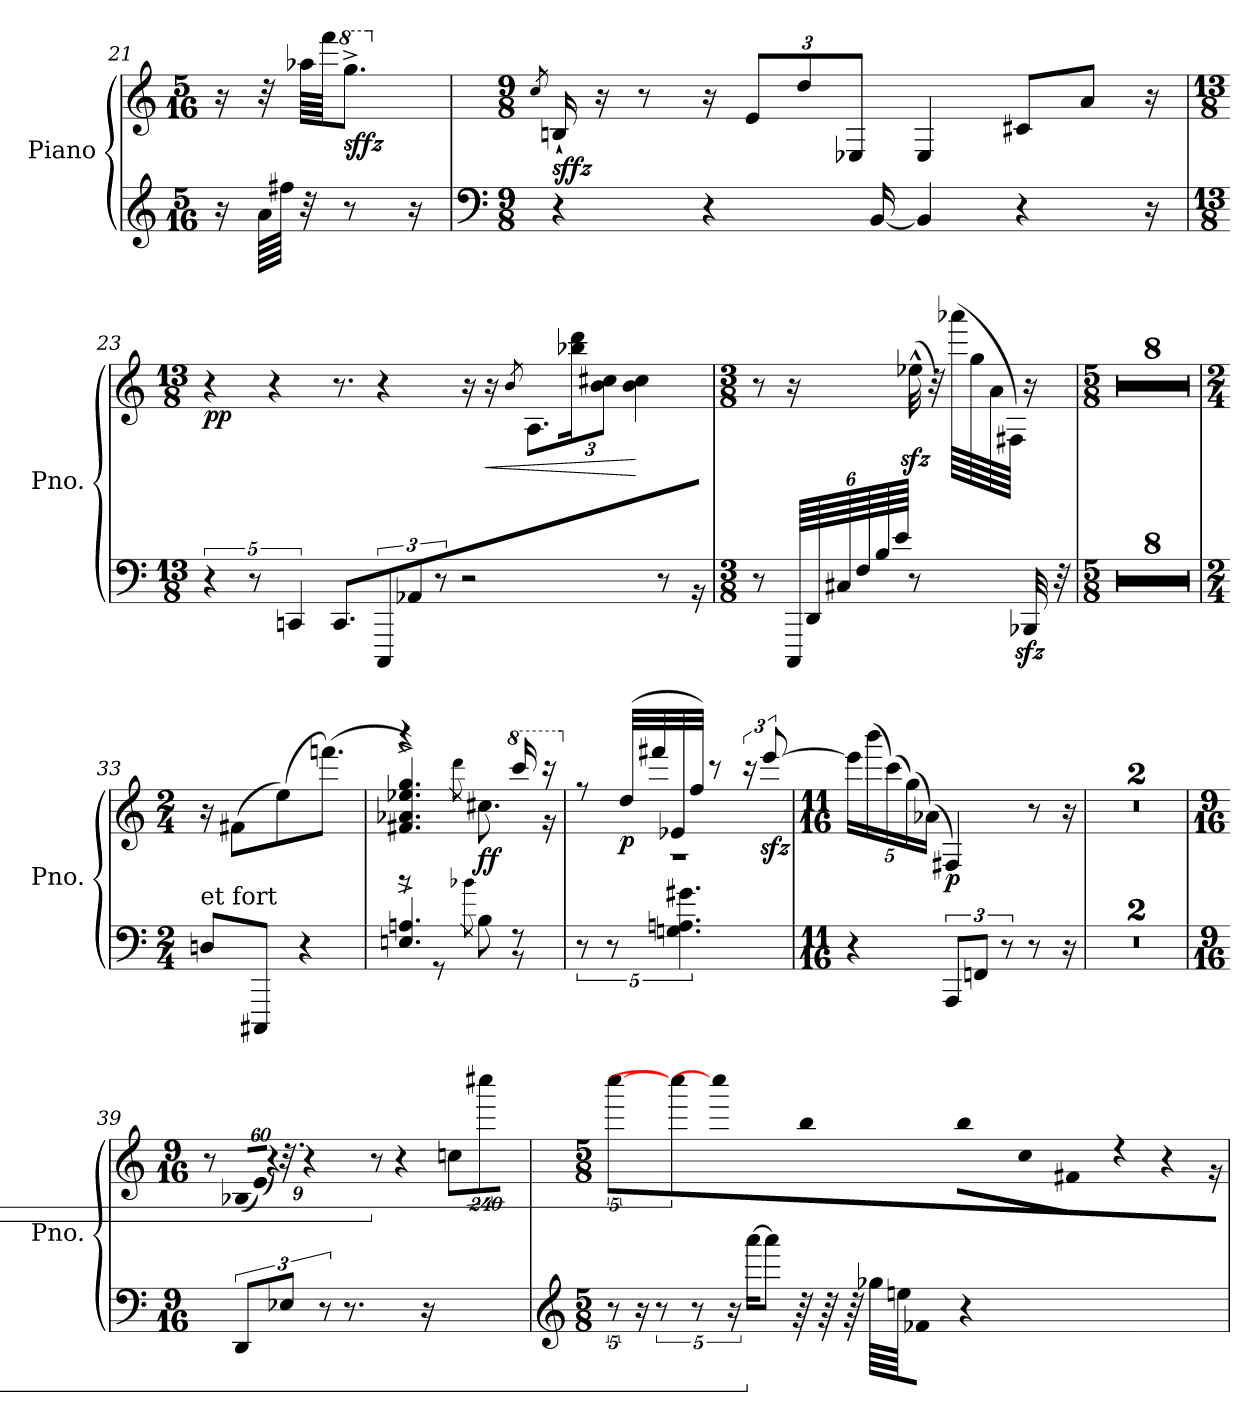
**kern	**kern	**dynam
*part1	*part1	*part1
*staff2	*staff1	*staff1/2
*I"Piano	*	*
*I'Pno.	*	*
*clefG2	*clefG2	*
*k[]	*k[]	*
*M5/16	*M5/16	*
=21	=21	=21
16r	16r	.
*X8va	*	*
64a\LLLL	32r	.
64ff#X\JJJJ	.	.
32r	64aa-X\LLLL	.
.	64fff\JJJ	.
*	*8va	*
*	*8va	*
!	!	!LO:DY:b
8r	8.ggg^\J	sffz
16r	.	.
=22	=22	=22
*clefF4	*	*
*M9/8	*M9/8	*
*	*X8va	*
.	8qcc/	.
!	!	!LO:DY:b
4r	16Bn`/	sffz
.	16r	.
.	8r	.
4r	16r	.
*	*Xbrackettup	*
.	12e/L	.
.	12dd/	.
.	12E-X/J	.
[16BB/	.	.
4BB/]	4E-/	.
4r	8c#X/L	.
.	8a/J	.
16r	16r	.
=23	=23	=23
*M13/8	*M13/8	*
!	!	!LO:DY:b
5r	4r	pp
10r	.	.
.	4r	.
5CCn/	.	.
8.CC/L	8.r	.
12CCC/	4r	.
12AA-X/J	.	.
12r	.	.
2r	16r	.
!	!	!LO:HP:b
.	16r	<
.	8qb/	.
.	8.A\L	.
.	24bb-X\ 24ddd\K	.
.	12b\ 12cc#X\J	.
.	4b\ 4cc#\	[
8r	.	.
16r	.	.
=24	=24	=24
*M3/8	*M3/8	*
8r	8r	.
*Xbrackettup	*	*
96CCC/LLLL	16r	.
96DD/	.	.
96C#X/	.	.
96F/	.	.
96B/	.	.
96e/JJJJ	.	.
8r	(>32ee-Xzz<^^\	.
.	32r)	.
.	(>64aaa-X\LLLL	.
.	64gg\	.
.	64a\	.
.	64F#X\JJJJ)	.
32BBB-Xzz</	16r	.
32r	.	.
=25	=25	=25
*M5/8	*M5/8	*
8%5r	8%5r	.
=26	=26	=26
8%5r	8%5r	.
=27	=27	=27
8%5r	8%5r	.
=28	=28	=28
8%5r	8%5r	.
=29	=29	=29
8%5r	8%5r	.
=30	=30	=30
8%5r	8%5r	.
=31	=31	=31
8%5r	8%5r	.
=32	=32	=32
8%5r	8%5r	.
=33	=33	=33
*M2/4	*M2/4	*
!LO:TX:a:t=et  fort	!	!
8Dn/L	16r	.
.	(>8f#X\L	.
8CCC#X/J	.	.
.	(>8ee\)	.
4r	.	.
.	(>8.fffn\J)	.
=34	=34	=34
*^	*^	*
4.En/^ 4.An/^	8rb	4.f#X/^ 4.a-X/^ 4.ee-X/^ 4.gg/^)	4rbbb	.
.	8r	.	.	.
.	8qb-X\	.	8qddd\	.
!	!	!	!	!LO:DY:b
.	8B\	.	8.cc#X\	ff
*	*	*8va	*	*
8r	8r	16cccc/	.	.
*	*	*8va	*	*
.	.	16r	16r	.
*v	*v	*	*	*
=35	=35	=35	=35
*brackettup	*	*	*
*	*X8va	*	*
*	*X8va	*	*
10r	8r	2r	.
10r	.	.	.
!	!	!	!LO:DY:b
.	(>32dd/LLL	.	p
.	32fff#X/	.	.
.	32e-X/	.	.
5.Gn\ 5.An\ 5.g#X\	.	.	.
.	32ff/JJJ)	.	.
.	8r	.	.
*	*brackettup	*	*
.	24r	.	.
!	!	!	!LO:DY:b
.	[12eee/	.	sfz
*	*v	*v	*
=36	=36	=36
*M11/16	*M11/16	*
*	*Xbrackettup	*
4r	20eee\LL]	.
.	(>20bbb\	.
.	(>20ccc\)	.
.	(>20gg\)	.
.	(>20a-X\JJ)	.
!	!	!LO:DY:b
12AAA/L	4F#X/)	p
12FFn/J	.	.
12r	.	.
8r	8r	.
16r	16r	.
=37	=37	=37
16%11r	16%11r	.
=38	=38	=38
16%11r	16%11r	.
=39	=39	=39
*M9/16	*M9/16	*
8ryy	8r	.
!	!LO:N:vis=16	!
12DD/L	(<1920%53B-X/LL	.
!	!LO:N:vis=16	!
.	(<1920%53e/JJ)	.
!	!LO:N:vis=16	!
.	1920%53r)	.
.	36.r	.
12E-X/J	.	.
.	1920r	.
*	*brackettup	*
.	640%53r	.
12r	.	.
.	24r	.
.	8ccn\L	.
8.r	.	.
.	[1920%121cccc#X\J	.
16ryy	8ryy	.
16r	.	.
=40	=40	=40
*clefG2	*	*
*M5/8	*M5/8	*
10r	[5cccc\	.
16r	.	.
10r	.	.
.	1920%239cccc#\J]	.
10r	.	.
.	10cccc\]	.
20r	.	.
[20aaa\KL	.	.
.	5bb\	.
10aaa\J]	.	.
80r	.	.
80r	.	.
80r	.	.
80gg-X\LLLL	.	.
80een\J	.	.
.	80bb\LLLL	.
32f-X\JJJ	.	.
.	80cc\	.
.	80f#X\JJJJ	.
32r	.	.
.	80rdd	.
.	80r	.
.	16r	.
1920%119ryy	.	.
=	=	=
*-	*-	*-
